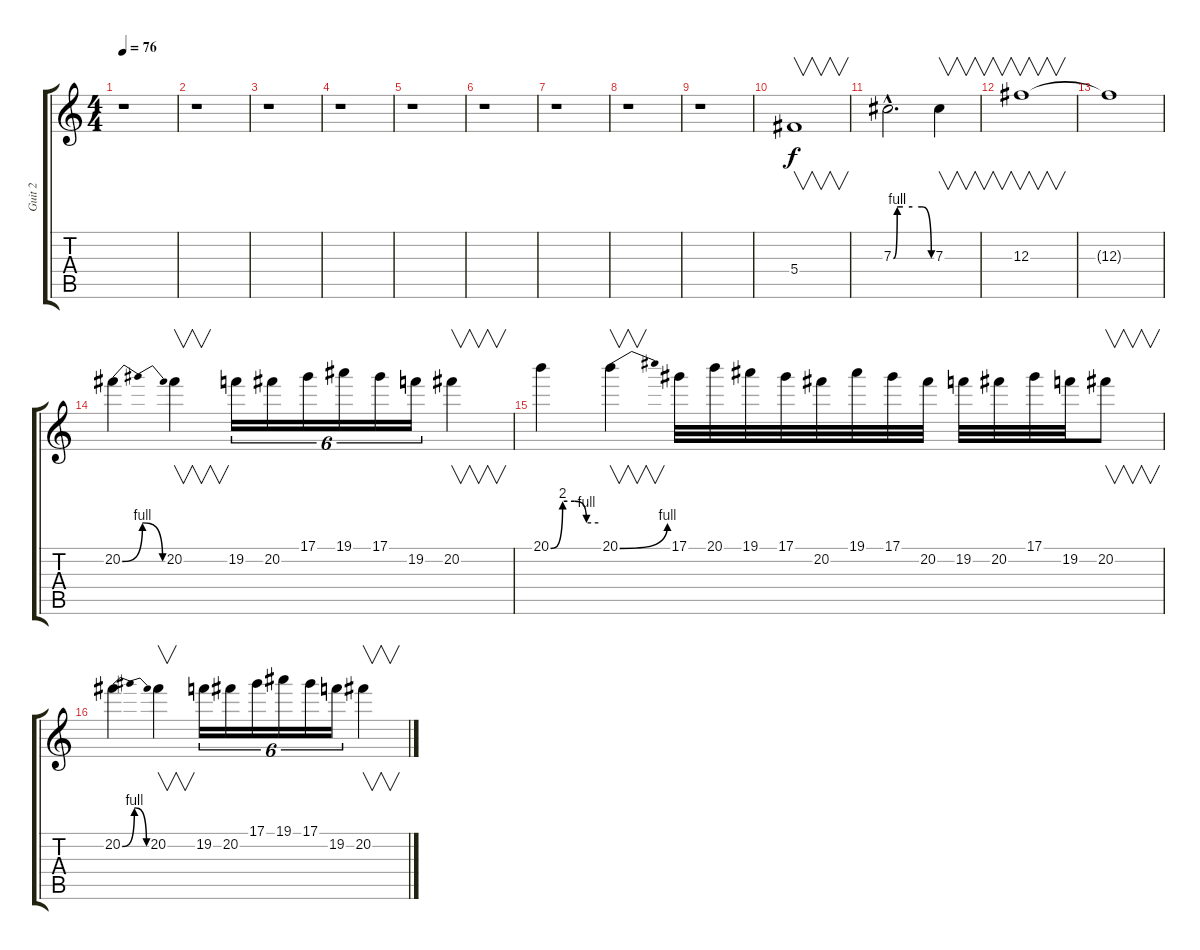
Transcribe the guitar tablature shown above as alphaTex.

\track ("Guit 2" "Guit 2") {instrument distortionguitar}
\staff {score tabs}
\tuning (Eb4 Bb3 Gb3 Db3 Ab2 Eb2) {hide}
\ts (4 4)
\tempo 76
\clef g2
\ks c
r.1{dy f} |
r.1 |
r.1 |
r.1 |
r.1 |
r.1 |
r.1 |
r.1 |
r.1 |
5.4.1{v} |
7.3{be (custom 0 0 6 4 15 4 30 4 45 4 60 0) hac}.2{d} 7.3.4{v} |
12.3.1{v} |
12.3{t}.1 |
20.2{be (bendrelease 0 0 15 4 30 4 60 0)}.4 20.2.4{v} 19.2.16{tu (6 4)} 20.2.16{tu (6 4)} 17.1.16{tu (6 4)} 19.1.16{tu (6 4)} 17.1.16{tu (6 4)} 19.2.16{tu (6 4)} 20.2.4{v} |
20.1{be (custom 0 0 15 8 30 8 45 4 60 4)}.4 20.1{be (bend 0 0 60 4)}.4{v} 17.1.32 20.1.32 19.1.32 17.1.32 20.2.32 19.1.32 17.1.32 20.2.32 19.2.32 20.2.32 17.1.32 19.2.32 20.2.8{v} |
20.2{be (bendrelease 0 0 15 4 30 4 60 0)}.4 20.2.4{v} 19.2.16{tu (6 4)} 20.2.16{tu (6 4)} 17.1.16{tu (6 4)} 19.1.16{tu (6 4)} 17.1.16{tu (6 4)} 19.2.16{tu (6 4)} 20.2.4{v}
